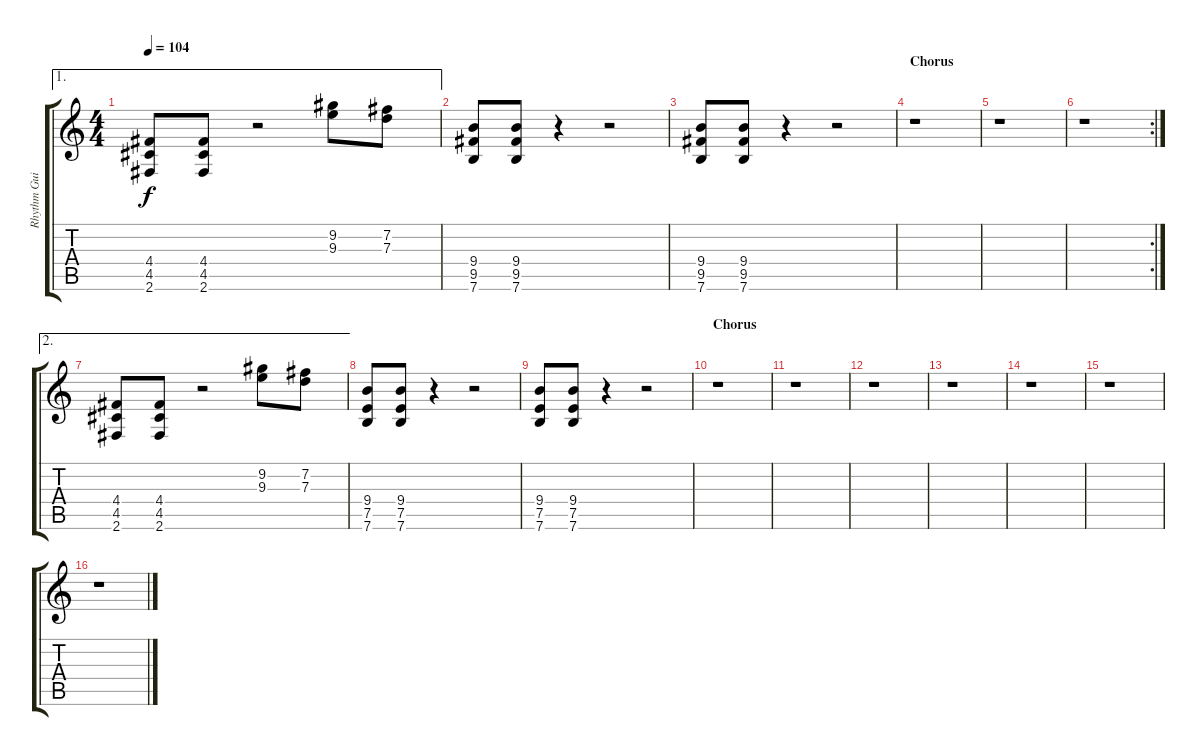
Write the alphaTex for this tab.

\track ("Rhythm Guitar" "Rhythm Gui") {instrument overdrivenguitar}
\staff {score tabs}
\tuning (E4 B3 G3 D3 A2 E2) {hide}
\ae 1
\ts (4 4)
\tempo 104
\clef g2
\ks c
(4.4 4.5 2.6).8{dy f} (4.4 4.5 2.6).8 r.2 (9.2 9.3).8 (7.2 7.3).8 |
(9.4 9.5 7.6).8 (9.4 9.5 7.6).8 r.4 r.2 |
(9.4 9.5 7.6).8 (9.4 9.5 7.6).8 r.4 r.2 |
\section ("" "Chorus")
r.1 |
r.1 |
\rc 2
r.1 |
\ae 2
(4.4 4.5 2.6).8 (4.4 4.5 2.6).8 r.2 (9.2 9.3).8 (7.2 7.3).8 |
(9.4 7.5 7.6).8 (9.4 7.5 7.6).8 r.4 r.2 |
(9.4 7.5 7.6).8 (9.4 7.5 7.6).8 r.4 r.2 |
\section ("" "Chorus")
r.1 |
r.1 |
r.1 |
r.1 |
r.1 |
r.1 |
r.1
